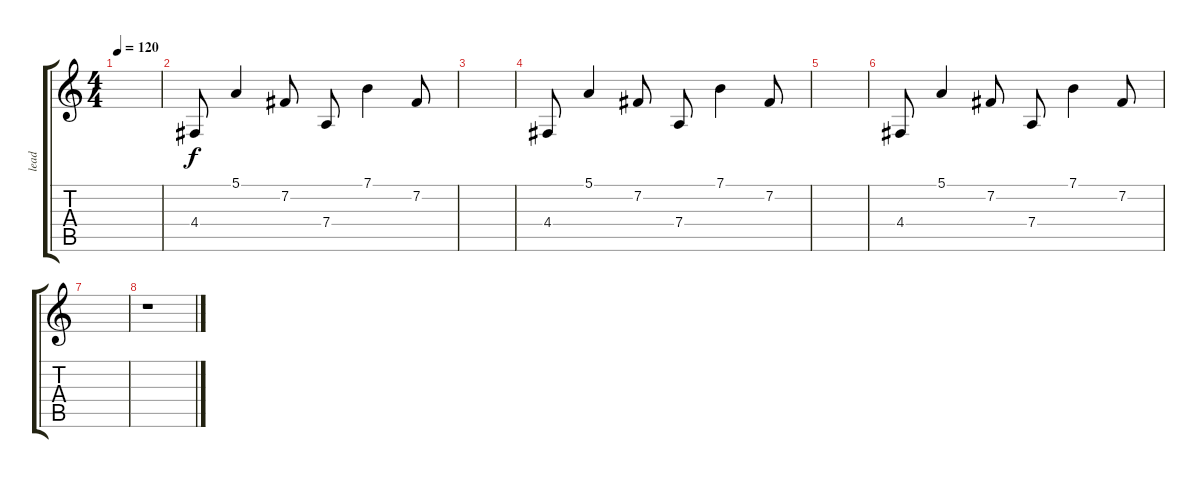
\track ("lead" "lead") {instrument lead1square}
\staff {score tabs}
\tuning (E4 B3 G3 D3 A2 E2) {hide}
\ts (4 4)
\tempo 120
\clef g2
\ks c
|
4.4.8 5.1.4 7.2.8 7.4.8 7.1.4 7.2.8 |
|
4.4.8 5.1.4 7.2.8 7.4.8 7.1.4 7.2.8 |
|
4.4.8 5.1.4 7.2.8 7.4.8 7.1.4 7.2.8 |
|
r.1
